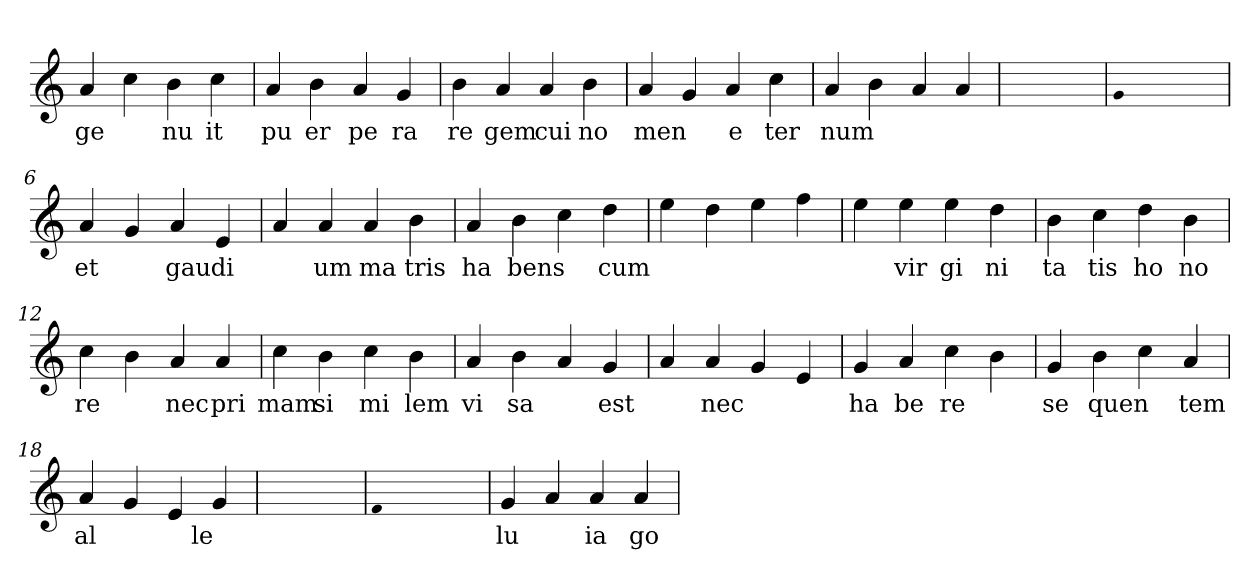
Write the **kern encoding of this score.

**kern	**text
*part1	*part1
*staff1	*staff1
*clefG2	*
=1	=1
4a	ge
4cc	.
4b	nu
4cc	it
=2	=2
4a	pu
4b	er
4a	pe
4g	ra
=3	=3
4b	re
4a	gem
4a	cui
4b	no
=4	=4
4a	men
4g	.
4a	e
4cc	ter
=5	=5
4a	num
4b	.
4a	.
4a	.
=6	=6
1ryy	.
=6	=6
qqg	.
1ryy	.
=6	=6
4a	et
4g	.
4a	gau
4e	di
=7	=7
4a	.
4a	um
4a	ma
4b	tris
=8	=8
4a	ha
4b	bens
4cc	.
4dd	cum
=9	=9
4ee	.
4dd	.
4ee	.
4ff	.
=10	=10
4ee	.
4ee	vir
4ee	gi
4dd	ni
=11	=11
4b	ta
4cc	tis
4dd	ho
4b	no
=12	=12
4cc	re
4b	.
4a	nec
4a	pri
=13	=13
4cc	mam
4b	si
4cc	mi
4b	lem
=14	=14
4a	vi
4b	sa
4a	.
4g	est
=15	=15
4a	.
4a	nec
4g	.
4e	.
=16	=16
4g	ha
4a	be
4cc	re
4b	.
=17	=17
4g	se
4b	quen
4cc	.
4a	tem
=18	=18
4a	al
4g	.
4e	.
4g	le
=19	=19
1ryy	.
=19	=19
qqf	.
1ryy	.
=19	=19
4g	lu
4a	.
4a	ia
4a	go
=	=
*-	*-
